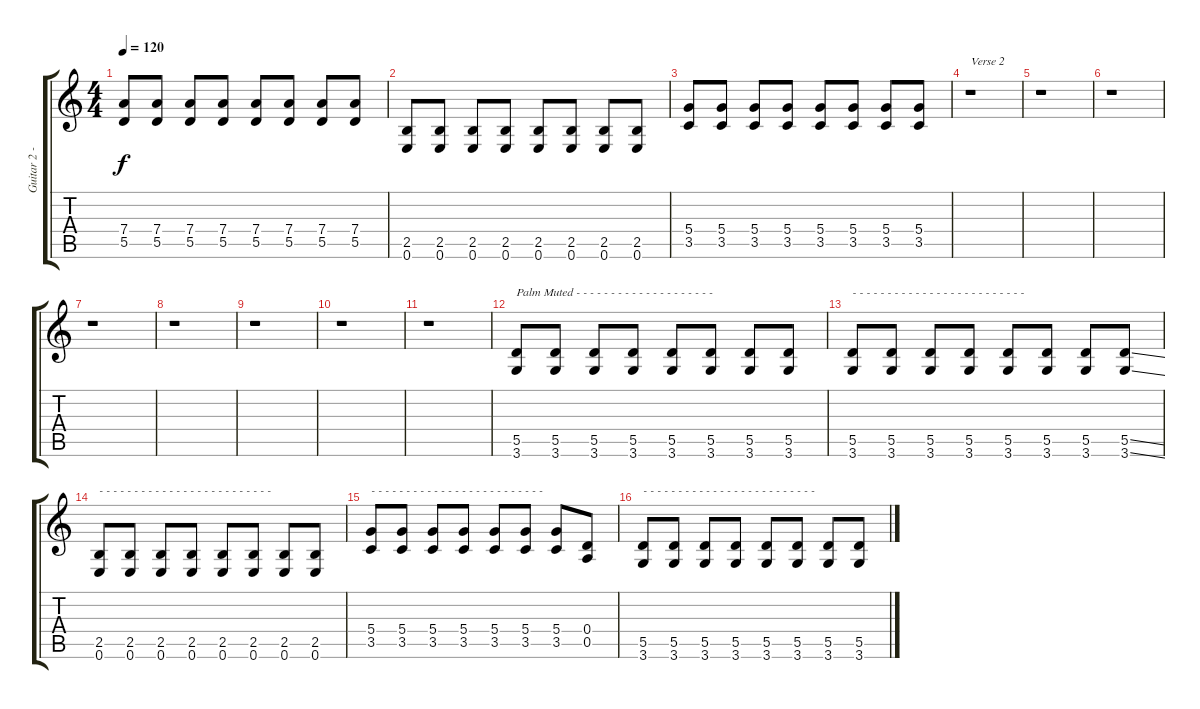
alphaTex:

\track ("Guitar 2 - Nick" "Guitar 2 -") {instrument distortionguitar}
\staff {score tabs}
\tuning (E4 B3 G3 D3 A2 E2) {hide}
\ts (4 4)
\tempo 120
\clef g2
\ks c
(7.4 5.5).8{dy f} (7.4 5.5).8 (7.4 5.5).8 (7.4 5.5).8 (7.4 5.5).8 (7.4 5.5).8 (7.4 5.5).8 (7.4 5.5).8 |
(2.5 0.6).8 (2.5 0.6).8 (2.5 0.6).8 (2.5 0.6).8 (2.5 0.6).8 (2.5 0.6).8 (2.5 0.6).8 (2.5 0.6).8 |
(5.4 3.5).8 (5.4 3.5).8 (5.4 3.5).8 (5.4 3.5).8 (5.4 3.5).8 (5.4 3.5).8 (5.4 3.5).8 (5.4 3.5).8 |
r.1{txt "Verse 2"} |
r.1 |
r.1 |
r.1 |
r.1 |
r.1 |
r.1 |
r.1 |
(5.5 3.6).8{txt "Palm Muted - - - - - - - - - - - - - - - - - - - -"} (5.5 3.6).8 (5.5 3.6).8 (5.5 3.6).8 (5.5 3.6).8 (5.5 3.6).8 (5.5 3.6).8 (5.5 3.6).8 |
(5.5 3.6).8{txt "- - - - - - - - - - - - - - - - - - - - - - - - - "} (5.5 3.6).8 (5.5 3.6).8 (5.5 3.6).8 (5.5 3.6).8 (5.5 3.6).8 (5.5 3.6).8 (5.5{ss} 3.6{ss}).8 |
(2.5 0.6).8{txt "- - - - - - - - - - - - - - - - - - - - - - - - - "} (2.5 0.6).8 (2.5 0.6).8 (2.5 0.6).8 (2.5 0.6).8 (2.5 0.6).8 (2.5 0.6).8 (2.5 0.6).8 |
(5.4 3.5).8{txt "- - - - - - - - - - - - - - - - - - - - - - - - - "} (5.4 3.5).8 (5.4 3.5).8 (5.4 3.5).8 (5.4 3.5).8 (5.4 3.5).8 (5.4 3.5).8 (0.4 0.5).8 |
(5.5 3.6).8{txt "- - - - - - - - - - - - - - - - - - - - - - - - - "} (5.5 3.6).8 (5.5 3.6).8 (5.5 3.6).8 (5.5 3.6).8 (5.5 3.6).8 (5.5 3.6).8 (5.5 3.6).8
